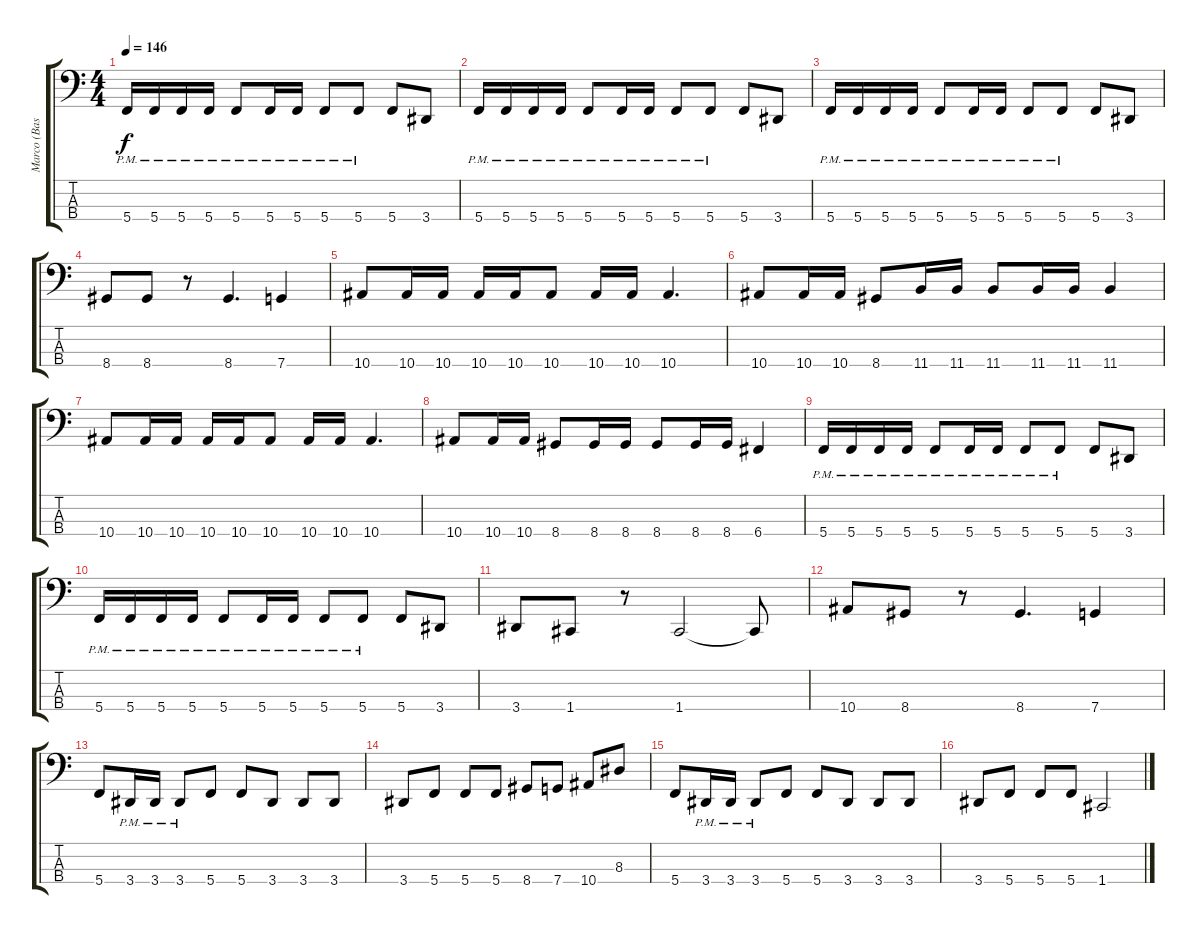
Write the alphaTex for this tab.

\track ("Marco (Bass Guitar)" "Marco (Bas") {instrument electricbassfinger}
\staff {score tabs}
\tuning (F2 C2 G1 C1) {hide}
\ts (4 4)
\tempo 146
\clef f4
\ks c
5.4{pm}.16{dy f} 5.4{pm}.16 5.4{pm}.16 5.4{pm}.16 5.4{pm}.8 5.4{pm}.16 5.4{pm}.16 5.4{pm}.8 5.4{pm}.8 5.4.8 3.4.8 |
5.4{pm}.16 5.4{pm}.16 5.4{pm}.16 5.4{pm}.16 5.4{pm}.8 5.4{pm}.16 5.4{pm}.16 5.4{pm}.8 5.4{pm}.8 5.4.8 3.4.8 |
5.4{pm}.16 5.4{pm}.16 5.4{pm}.16 5.4{pm}.16 5.4{pm}.8 5.4{pm}.16 5.4{pm}.16 5.4{pm}.8 5.4{pm}.8 5.4.8 3.4.8 |
8.4.8 8.4.8 r.8 8.4.4{d} 7.4.4 |
10.4.8 10.4.16 10.4.16 10.4.16 10.4.16 10.4.8 10.4.16 10.4.16 10.4.4{d} |
10.4.8 10.4.16 10.4.16 8.4.8 11.4.16 11.4.16 11.4.8 11.4.16 11.4.16 11.4.4 |
10.4.8 10.4.16 10.4.16 10.4.16 10.4.16 10.4.8 10.4.16 10.4.16 10.4.4{d} |
10.4.8 10.4.16 10.4.16 8.4.8 8.4.16 8.4.16 8.4.8 8.4.16 8.4.16 6.4.4 |
5.4{pm}.16 5.4{pm}.16 5.4{pm}.16 5.4{pm}.16 5.4{pm}.8 5.4{pm}.16 5.4{pm}.16 5.4{pm}.8 5.4{pm}.8 5.4.8 3.4.8 |
5.4{pm}.16 5.4{pm}.16 5.4{pm}.16 5.4{pm}.16 5.4{pm}.8 5.4{pm}.16 5.4{pm}.16 5.4{pm}.8 5.4{pm}.8 5.4.8 3.4.8 |
3.4.8 1.4.8 r.8 1.4.2 1.4{t}.8 |
10.4.8 8.4.8 r.8 8.4.4{d} 7.4.4 |
5.4.8 3.4{pm}.16 3.4{pm}.16 3.4{pm}.8 5.4.8 5.4.8 3.4.8 3.4.8 3.4.8 |
3.4.8 5.4.8 5.4.8 5.4.8 8.4.8 7.4.8 10.4.8 8.3.8 |
5.4.8 3.4{pm}.16 3.4{pm}.16 3.4{pm}.8 5.4.8 5.4.8 3.4.8 3.4.8 3.4.8 |
3.4.8 5.4.8 5.4.8 5.4.8 1.4.2
